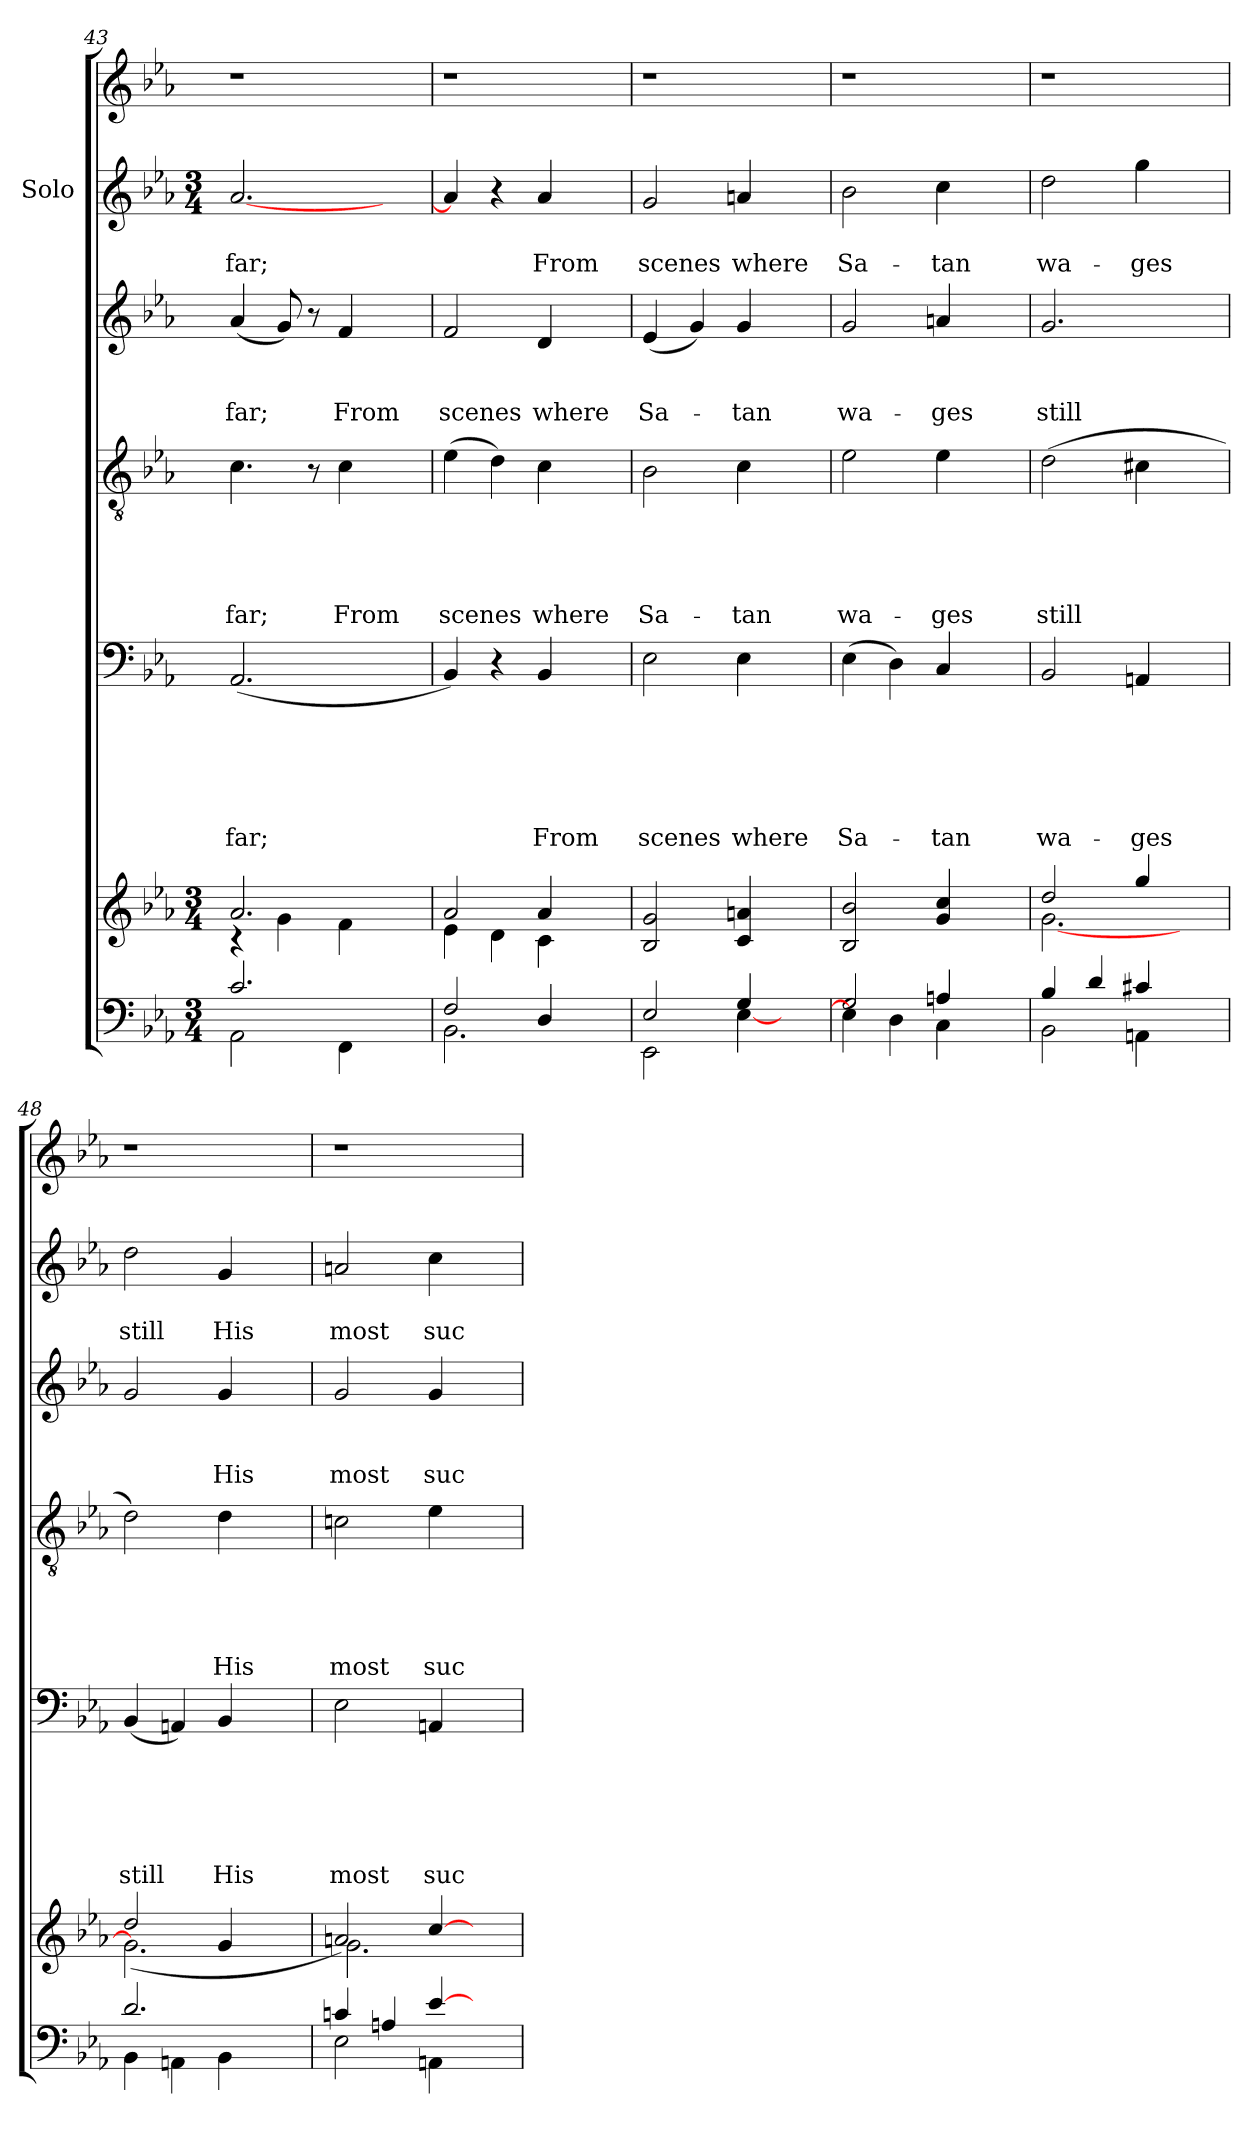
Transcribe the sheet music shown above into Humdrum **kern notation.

**kern	**kern	**kern	**text	**text	**text	**text	**text	**text	**kern	**text	**text	**text	**text	**text	**kern	**text	**text	**text	**kern	**text	**text	**kern
*part7	*part6	*part5	*part5	*part5	*part5	*part5	*part5	*part5	*part4	*part4	*part4	*part4	*part4	*part4	*part3	*part3	*part3	*part3	*part2	*part2	*part2	*part1
*staff7	*staff6	*staff5	*staff5	*staff5	*staff5	*staff5	*staff5	*staff5	*staff4	*staff4	*staff4	*staff4	*staff4	*staff4	*staff3	*staff3	*staff3	*staff3	*staff2	*staff2	*staff2	*staff1
*	*	*	*	*	*	*	*	*	*	*	*	*	*	*	*	*	*	*	*I"Solo	*	*	*
*clefF4	*clefG2	*clefF4	*	*	*	*	*	*	*clefGv2	*	*	*	*	*	*clefG2	*	*	*	*clefG2	*	*	*clefG2
*k[b-e-a-]	*k[b-e-a-]	*k[b-e-a-]	*	*	*	*	*	*	*k[b-e-a-]	*	*	*	*	*	*k[b-e-a-]	*	*	*	*k[b-e-a-]	*	*	*k[b-e-a-]
*E-:	*E-:	*E-:	*	*	*	*	*	*	*E-:	*	*	*	*	*	*E-:	*	*	*	*E-:	*	*	*E-:
*M3/4	*M3/4	*	*	*	*	*	*	*	*	*	*	*	*	*	*	*	*	*	*M3/4	*	*	*
=43	=43	=43	=43	=43	=43	=43	=43	=43	=43	=43	=43	=43	=43	=43	=43	=43	=43	=43	=43	=43	=43	=43
*^	*^	*	*	*	*	*	*	*	*	*	*	*	*	*	*	*	*	*	*	*	*	*
!	!	!	!	!	!	!	!	!	!	!LO:LY:b	!	!	!	!	!	!LO:LY:b	!	!	!	!LO:LY:b	!	!	!LO:LY:b	!LO:N:vis=1
2.c/	2AA-\	2.a-/	4rc	(<2.AA-/	.	.	.	.	.	far;	4.c\	.	.	.	.	far;	(<4a-/	.	.	far;	[>2.a-/	.	far;	1r
.	.	.	4g\	.	.	.	.	.	.	.	.	.	.	.	.	.	8g/)	.	.	.	.	.	.	.
.	.	.	.	.	.	.	.	.	.	.	8r	.	.	.	.	.	8r	.	.	.	.	.	.	.
!	!	!	!	!	!	!	!	!	!	!	!	!	!	!	!	!LO:LY:b	!	!	!	!LO:LY:b	!	!	!	!
.	4FF\	.	4f\	.	.	.	.	.	.	.	4c\	.	.	.	.	From	4f/	.	.	From	.	.	.	.
4ryy	4ryy	4ryy	4ryy	4ryy	.	.	.	.	.	.	4ryy	.	.	.	.	.	4ryy	.	.	.	4ryy	.	.	.
!!LO:PB:g=z
=44	=44	=44	=44	=44	=44	=44	=44	=44	=44	=44	=44	=44	=44	=44	=44	=44	=44	=44	=44	=44	=44	=44	=44	=44
!	!	!	!	!	!	!	!	!	!	!	!	!	!	!	!	!LO:LY:b	!	!	!	!LO:LY:b	!	!	!	!
2F/	2.BB-\	2a-/	4e-\	4BB-/)	.	.	.	.	.	.	(>4e-\	.	.	.	.	scenes	2f/	.	.	scenes	4a-/]	.	.	1r
.	.	.	4d\	4r	.	.	.	.	.	.	4d\)	.	.	.	.	.	.	.	.	.	4r	.	.	.
!	!	!	!	!	!	!	!	!	!	!LO:LY:b	!	!	!	!	!	!LO:LY:b	!	!	!	!LO:LY:b	!	!	!LO:LY:b	!
4D/	.	4a-/	4c\	4BB-/	.	.	.	.	.	From	4c\	.	.	.	.	where	4d/	.	.	where	4a-/	.	From	.
4ryy	4ryy	4ryy	4ryy	4ryy	.	.	.	.	.	.	4ryy	.	.	.	.	.	4ryy	.	.	.	4ryy	.	.	.
=45	=45	=45	=45	=45	=45	=45	=45	=45	=45	=45	=45	=45	=45	=45	=45	=45	=45	=45	=45	=45	=45	=45	=45	=45
!	!	!	!	!	!	!	!	!	!	!LO:LY:b	!	!	!	!	!	!LO:LY:b	!	!	!	!LO:LY:b	!	!	!LO:LY:b	!
*	*	*v	*v	*	*	*	*	*	*	*	*	*	*	*	*	*	*	*	*	*	*	*	*	*
2E-/	2EE-\	2B-/ 2g/	2E-\	.	.	.	.	.	scenes	2B-\	.	.	.	.	Sa-	(<4e-/	.	.	Sa-	2g/	.	scenes	1r
.	.	.	.	.	.	.	.	.	.	.	.	.	.	.	.	4g/)	.	.	.	.	.	.	.
!	!	!	!	!	!	!	!	!	!LO:LY:b	!	!	!	!	!	!LO:LY:b	!	!	!	!LO:LY:b	!	!	!LO:LY:b	!
4G/	[<4E-\	4c/ 4an/	4E-\	.	.	.	.	.	where	4c\	.	.	.	.	-tan	4g/	.	.	-tan	4an/	.	where	.
4ryy	4ryy	4ryy	4ryy	.	.	.	.	.	.	4ryy	.	.	.	.	.	4ryy	.	.	.	4ryy	.	.	.
=46	=46	=46	=46	=46	=46	=46	=46	=46	=46	=46	=46	=46	=46	=46	=46	=46	=46	=46	=46	=46	=46	=46	=46
!	!	!	!	!	!	!	!	!	!LO:LY:b	!	!	!	!	!	!LO:LY:b	!	!	!	!LO:LY:b	!	!	!LO:LY:b	!
2G/	4E-\]	2B-/ 2b-/	(>4E-\	.	.	.	.	.	Sa-	2e-\	.	.	.	.	wa-	2g/	.	.	wa-	2b-\	.	Sa-	1r
.	4D\	.	4D\)	.	.	.	.	.	.	.	.	.	.	.	.	.	.	.	.	.	.	.	.
!	!	!	!	!	!	!	!	!	!LO:LY:b	!	!	!	!	!	!LO:LY:b	!	!	!	!LO:LY:b	!	!	!LO:LY:b	!
4An/	4C\	4g/ 4cc/	4C/	.	.	.	.	.	-tan	4e-\	.	.	.	.	-ges	4an/	.	.	-ges	4cc\	.	-tan	.
4ryy	4ryy	4ryy	4ryy	.	.	.	.	.	.	4ryy	.	.	.	.	.	4ryy	.	.	.	4ryy	.	.	.
=47	=47	=47	=47	=47	=47	=47	=47	=47	=47	=47	=47	=47	=47	=47	=47	=47	=47	=47	=47	=47	=47	=47	=47
*	*	*^	*	*	*	*	*	*	*	*	*	*	*	*	*	*	*	*	*	*	*	*	*
!	!	!	!	!	!	!	!	!	!	!LO:LY:b	!	!	!	!	!	!LO:LY:b	!	!	!	!LO:LY:b	!	!	!LO:LY:b	!
4B-/	2BB-\	2dd/	[<2.g\	2BB-/	.	.	.	.	.	wa-	(>2d\	.	.	.	.	still	2.g/	.	.	still	2dd\	.	wa-	1r
4d/	.	.	.	.	.	.	.	.	.	.	.	.	.	.	.	.	.	.	.	.	.	.	.	.
!	!	!	!	!	!	!	!	!	!	!LO:LY:b	!	!	!	!	!	!	!	!	!	!	!	!	!LO:LY:b	!
4c#X/	4AAn\	4gg/	.	4AAn/	.	.	.	.	.	-ges	4c#X\	.	.	.	.	.	.	.	.	.	4gg\	.	-ges	.
4ryy	4ryy	4ryy	4ryy	4ryy	.	.	.	.	.	.	4ryy	.	.	.	.	.	4ryy	.	.	.	4ryy	.	.	.
=48	=48	=48	=48	=48	=48	=48	=48	=48	=48	=48	=48	=48	=48	=48	=48	=48	=48	=48	=48	=48	=48	=48	=48	=48
!	!	!	!	!	!	!	!	!	!	!LO:LY:b	!	!	!	!	!	!	!	!	!	!	!	!	!LO:LY:b	!
2.d/	4BB-\	2dd/	(<2.g\]	(<4BB-/	.	.	.	.	.	still	2d\)	.	.	.	.	.	2g/	.	.	.	2dd\	.	still	1r
.	4AAn\	.	.	4AAn/)	.	.	.	.	.	.	.	.	.	.	.	.	.	.	.	.	.	.	.	.
!	!	!	!	!	!	!	!	!	!	!LO:LY:b	!	!	!	!	!	!LO:LY:b	!	!	!	!LO:LY:b	!	!	!LO:LY:b	!
.	4BB-\	4g/	.	4BB-/	.	.	.	.	.	His	4d\	.	.	.	.	His	4g/	.	.	His	4g/	.	His	.
4ryy	4ryy	4ryy	4ryy	4ryy	.	.	.	.	.	.	4ryy	.	.	.	.	.	4ryy	.	.	.	4ryy	.	.	.
=49	=49	=49	=49	=49	=49	=49	=49	=49	=49	=49	=49	=49	=49	=49	=49	=49	=49	=49	=49	=49	=49	=49	=49	=49
!	!	!	!	!	!	!	!	!	!	!LO:LY:b	!	!	!	!	!	!LO:LY:b	!	!	!	!LO:LY:b	!	!	!LO:LY:b	!
4cn/	2E-\	2an/)	2.g\	2E-\	.	.	.	.	.	most	2cn\	.	.	.	.	most	2g/	.	.	most	2an/	.	most	1r
4An/	.	.	.	.	.	.	.	.	.	.	.	.	.	.	.	.	.	.	.	.	.	.	.	.
!	!	!	!	!	!	!	!	!	!	!LO:LY:b	!	!	!	!	!	!LO:LY:b	!	!	!	!LO:LY:b	!	!	!LO:LY:b	!
[>4e-/	4AAn\	[>4cc/	.	4AAn/	.	.	.	.	.	suc-	4e-\	.	.	.	.	suc-	4g/	.	.	suc-	4cc\	.	suc-	.
4ryy	4ryy	4ryy	4ryy	4ryy	.	.	.	.	.	.	4ryy	.	.	.	.	.	4ryy	.	.	.	4ryy	.	.	.
*v	*v	*	*	*	*	*	*	*	*	*	*	*	*	*	*	*	*	*	*	*	*	*	*	*
*	*v	*v	*	*	*	*	*	*	*	*	*	*	*	*	*	*	*	*	*	*	*	*	*
=	=	=	=	=	=	=	=	=	=	=	=	=	=	=	=	=	=	=	=	=	=	=
*-	*-	*-	*-	*-	*-	*-	*-	*-	*-	*-	*-	*-	*-	*-	*-	*-	*-	*-	*-	*-	*-	*-
